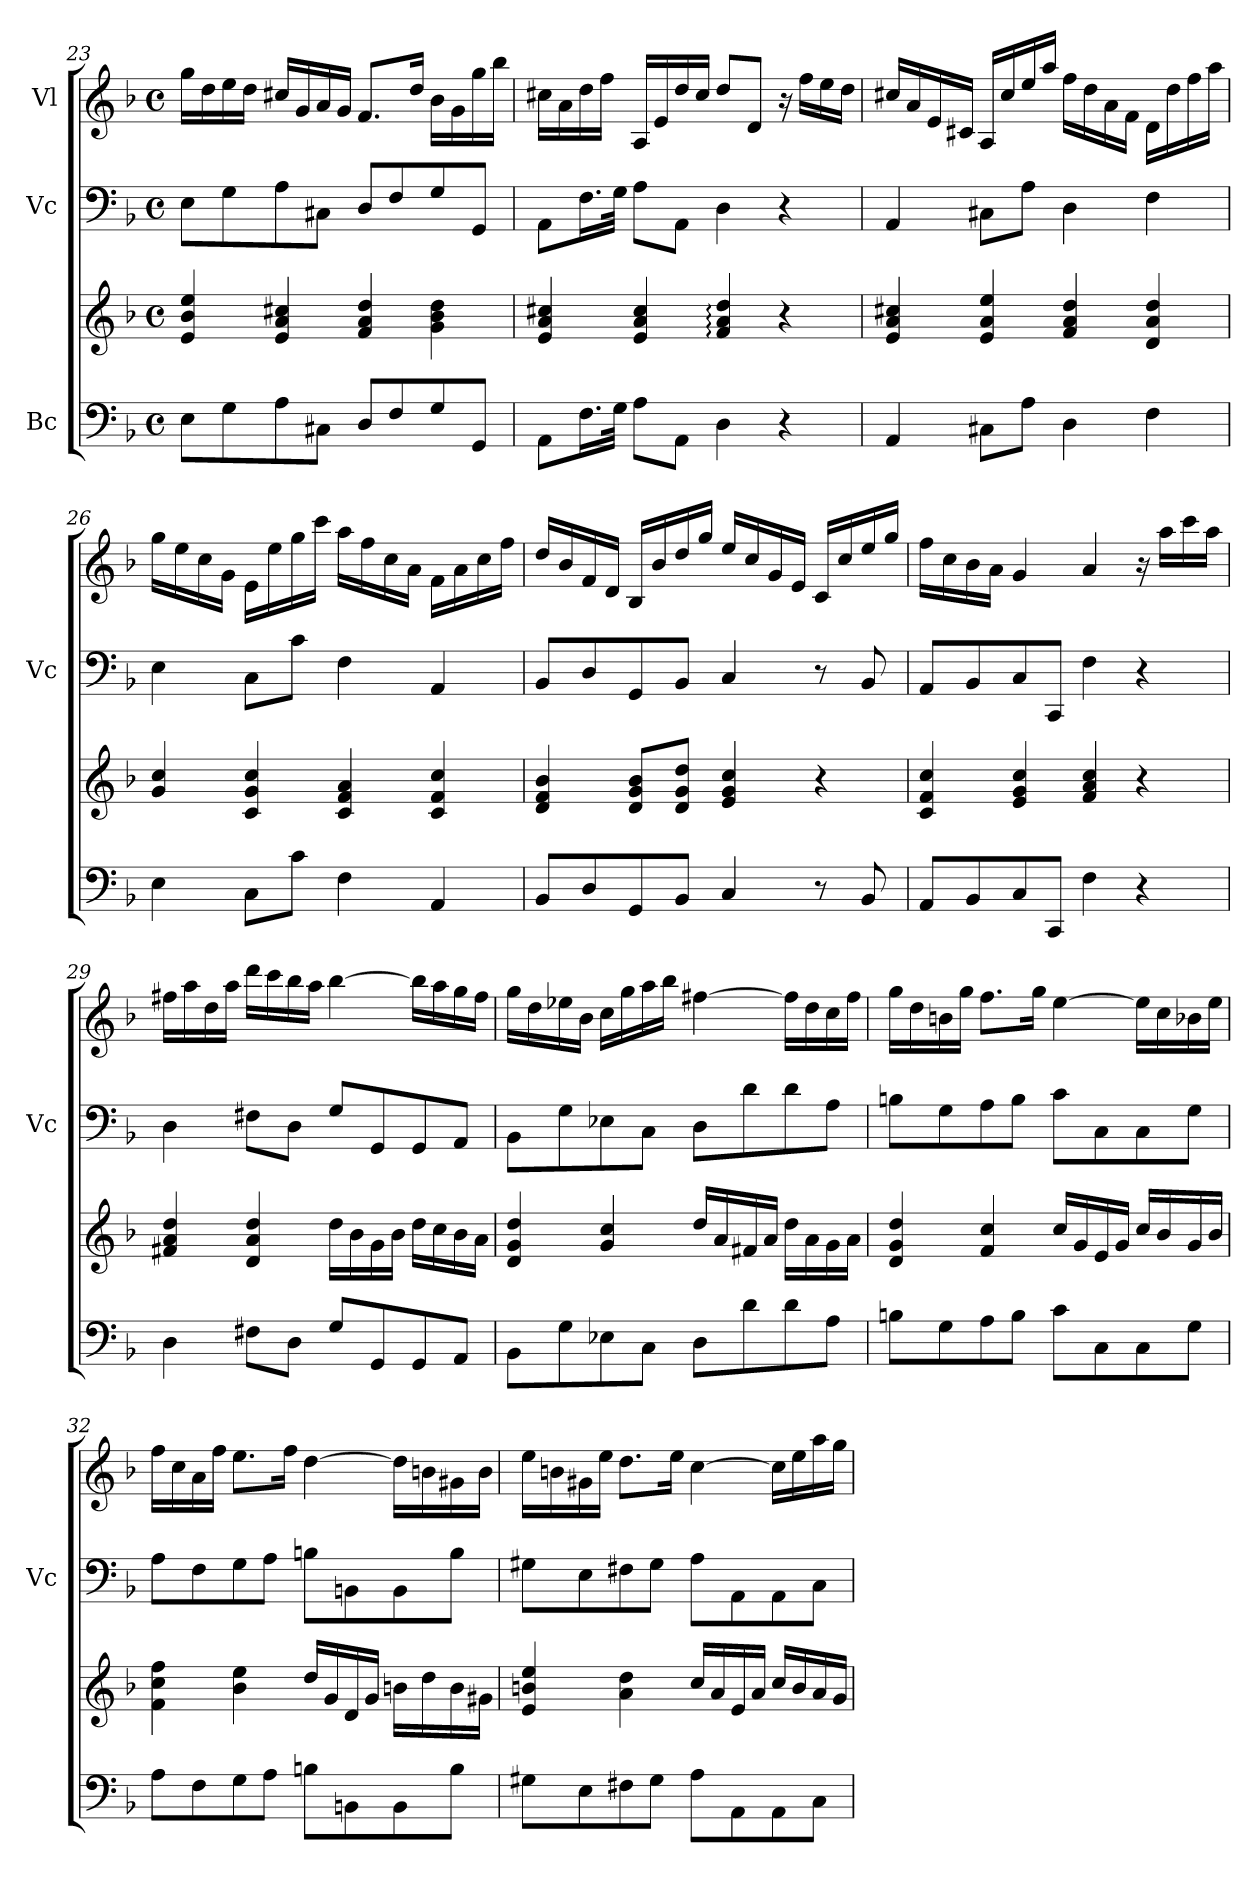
**kern	**kern	**kern	**kern
*part3	*part3	*part2	*part1
*staff4	*staff3	*staff2	*staff1
*I"Bc	*	*I"Vc	*I"Vl
*	*	*I'Vc	*
*clefF4	*clefG2	*clefF4	*clefG2
*k[b-]	*k[b-]	*k[b-]	*k[b-]
*M4/4	*M4/4	*M4/4	*M4/4
*met(c)	*met(c)	*met(c)	*met(c)
=23	=23	=23	=23
8E\L	4e/ 4b-/ 4ee/	8E\L	16gg\LL
.	.	.	16dd\
8G\	.	8G\	16ee\
.	.	.	16dd\JJ
8A\	4e/ 4a/ 4cc#X/	8A\	16cc#X/LL
.	.	.	16g/
8C#X\J	.	8C#X\J	16a/
.	.	.	16g/JJ
8D/L	4f/ 4a/ 4dd/	8D/L	8.f/L
8F/	.	8F/	.
.	.	.	16dd/Jk
8G/	4g\ 4b-\ 4dd\	8G/	16b-\LL
.	.	.	16g\
8GG/J	.	8GG/J	16gg\
.	.	.	16bb-\JJ
=24	=24	=24	=24
8AA\L	4e/ 4a/ 4cc#X/	8AA\L	16cc#X\LL
.	.	.	16a\
16.F\L	.	16.F\L	16dd\
.	.	.	16ff\JJ
32G\JJk	.	32G\JJk	.
8A\L	4e/ 4a/ 4cc#/	8A\L	16A/LL
.	.	.	16e/
8AA\J	.	8AA\J	16dd/
.	.	.	16cc#/JJ
4D\	4f/: 4a/: 4dd/:	4D\	8dd/L
.	.	.	8d/J
4r	4r	4r	16r
.	.	.	16ff\LL
.	.	.	16ee\
.	.	.	16dd\JJ
!!LO:LB:g=z
=25	=25	=25	=25
4AA/	4e/ 4a/ 4cc#X/	4AA/	16cc#X/LL
.	.	.	16a/
.	.	.	16e/
.	.	.	16c#X/JJ
8C#X\L	4e/ 4a/ 4ee/	8C#X\L	16A/LL
.	.	.	16cc#/
8A\J	.	8A\J	16ee/
.	.	.	16aa/JJ
4D\	4f/ 4a/ 4dd/	4D\	16ff\LL
.	.	.	16dd\
.	.	.	16a\
.	.	.	16f\JJ
4F\	4d/ 4a/ 4dd/	4F\	16d\LL
.	.	.	16dd\
.	.	.	16ff\
.	.	.	16aa\JJ
=26	=26	=26	=26
4E\	4g/ 4cc/	4E\	16gg\LL
.	.	.	16ee\
.	.	.	16cc\
.	.	.	16g\JJ
8C\L	4c/ 4g/ 4cc/	8C\L	16e\LL
.	.	.	16ee\
8c\J	.	8c\J	16gg\
.	.	.	16ccc\JJ
4F\	4c/ 4f/ 4a/	4F\	16aa\LL
.	.	.	16ff\
.	.	.	16cc\
.	.	.	16a\JJ
4AA/	4c/ 4f/ 4cc/	4AA/	16f\LL
.	.	.	16a\
.	.	.	16cc\
.	.	.	16ff\JJ
=27	=27	=27	=27
8BB-/L	4d/ 4f/ 4b-/	8BB-/L	16dd/LL
.	.	.	16b-/
8D/	.	8D/	16f/
.	.	.	16d/JJ
8GG/	8d/ 8g/ 8b-/L	8GG/	16B-/LL
.	.	.	16b-/
8BB-/J	8d/ 8g/ 8dd/J	8BB-/J	16dd/
.	.	.	16gg/JJ
4C/	4e/ 4g/ 4cc/	4C/	16ee/LL
.	.	.	16cc/
.	.	.	16g/
.	.	.	16e/JJ
8r	4r	8r	16c/LL
.	.	.	16cc/
8BB-/	.	8BB-/	16ee/
.	.	.	16gg/JJ
=28	=28	=28	=28
8AA/L	4c/ 4f/ 4cc/	8AA/L	16ff\LL
.	.	.	16cc\
8BB-/	.	8BB-/	16b-\
.	.	.	16a\JJ
8C/	4e/ 4g/ 4cc/	8C/	4g/
8CC/J	.	8CC/J	.
4F\	4f/ 4a/ 4cc/	4F\	4a/
4r	4r	4r	16r
.	.	.	16aa\LL
.	.	.	16ccc\
.	.	.	16aa\JJ
!!LO:LB:g=z
=29	=29	=29	=29
4D\	4f#X/ 4a/ 4dd/	4D\	16ff#X\LL
.	.	.	16aa\
.	.	.	16dd\
.	.	.	16aa\JJ
8F#X\L	4d/ 4a/ 4dd/	8F#X\L	16ddd\LL
.	.	.	16ccc\
8D\J	.	8D\J	16bb-\
.	.	.	16aa\JJ
8G/L	16dd\LL	8G/L	[4bb-\
.	16b-\	.	.
8GG/	16g\	8GG/	.
.	16b-\JJ	.	.
8GG/	16dd\LL	8GG/	16bb-\LL]
.	16cc\	.	16aa\
8AA/J	16b-\	8AA/J	16gg\
.	16a\JJ	.	16ff#\JJ
=30	=30	=30	=30
8BB-\L	4d/ 4g/ 4dd/	8BB-\L	16gg\LL
.	.	.	16dd\
8G\	.	8G\	16ee-X\
.	.	.	16b-\JJ
8E-X\	4g/ 4cc/	8E-X\	16cc\LL
.	.	.	16gg\
8C\J	.	8C\J	16aa\
.	.	.	16bb-\JJ
8D\L	16dd/LL	8D\L	[4ff#X\
.	16a/	.	.
8d\	16f#X/	8d\	.
.	16a/JJ	.	.
8d\	16dd\LL	8d\	16ff#\LL]
.	16a\	.	16dd\
8A\J	16g\	8A\J	16cc\
.	16a\JJ	.	16ff#\JJ
=31	=31	=31	=31
8Bn\L	4d/ 4g/ 4dd/	8Bn\L	16gg\LL
.	.	.	16dd\
8G\	.	8G\	16bn\
.	.	.	16gg\JJ
8A\	4f/ 4cc/	8A\	8.ff\L
8B\J	.	8B\J	.
.	.	.	16gg\Jk
8c\L	16cc/LL	8c\L	[4ee\
.	16g/	.	.
8C\	16e/	8C\	.
.	16g/JJ	.	.
8C\	16cc/LL	8C\	16ee\LL]
.	16b-/	.	16cc\
8G\J	16g/	8G\J	16b-X\
.	16b-/JJ	.	16ee\JJ
!!LO:PB:g=z
=32	=32	=32	=32
8A\L	4f\ 4cc\ 4ff\	8A\L	16ff\LL
.	.	.	16cc\
8F\	.	8F\	16a\
.	.	.	16ff\JJ
8G\	4b-\ 4ee\	8G\	8.ee\L
8A\J	.	8A\J	.
.	.	.	16ff\Jk
8Bn\L	16dd/LL	8Bn\L	[4dd\
.	16g/	.	.
8BBn\	16d/	8BBn\	.
.	16g/JJ	.	.
8BB\	16bn\LL	8BB\	16dd\LL]
.	16dd\	.	16bn\
8B\J	16b\	8B\J	16g#X\
.	16g#X\JJ	.	16b\JJ
=33	=33	=33	=33
8G#X\L	4e/ 4bn/ 4ee/	8G#X\L	16ee\LL
.	.	.	16bn\
8E\	.	8E\	16g#X\
.	.	.	16ee\JJ
8F#X\	4a\ 4dd\	8F#X\	8.dd\L
8G#\J	.	8G#\J	.
.	.	.	16ee\Jk
8A\L	16cc/LL	8A\L	[4cc\
.	16a/	.	.
8AA\	16e/	8AA\	.
.	16a/JJ	.	.
8AA\	16cc/LL	8AA\	16cc\LL]
.	16b/	.	16ee\
8C\J	16a/	8C\J	16aa\
.	16g/JJ	.	16gg\JJ
=	=	=	=
*-	*-	*-	*-
